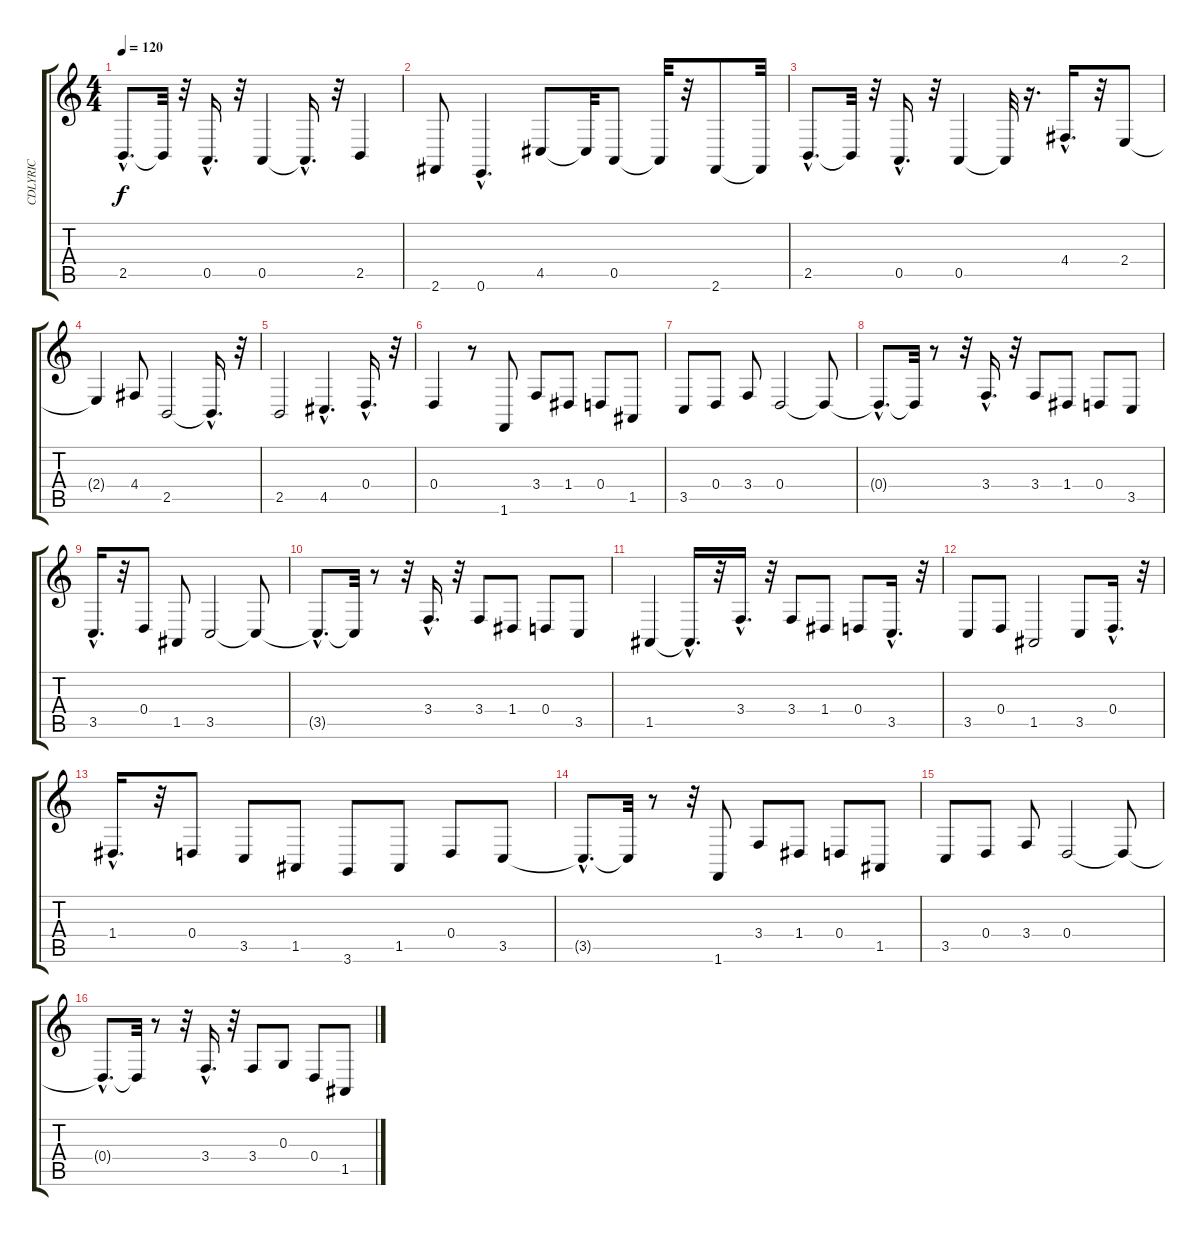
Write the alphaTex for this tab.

\track ("CDLYRIC" "CDLYRIC") {instrument clarinet}
\staff {score tabs}
\tuning (E4 B3 G3 D3 A2 E2) {hide}
\ts (4 4)
\tempo 120
\clef g2
\ks c
2.5{hac}.8{d dy f} 2.5{t}.32 r.32 0.5{hac}.16{d} r.32 0.5.4 0.5{hac t}.16{d} r.32 2.5.4 |
2.6.8 0.6{hac}.4{d} 4.5.8 4.5{t}.32 0.5.8 0.5{t}.32 r.32 2.6.8 2.6{t}.32 |
2.5{hac}.8{d} 2.5{t}.32 r.32 0.5{hac}.16{d} r.32 0.5.4 0.5{t}.32 r.16{d} 4.4{hac}.16{d} r.32 2.4.8 |
2.4{t}.4 4.4.8 2.5.2 2.5{hac t}.16{d} r.32 |
2.5.2 4.5{hac}.4{d} 0.4{hac}.16{d} r.32 |
0.4.4 r.8 1.6.8 3.4.8 1.4.8 0.4.8 1.5.8 |
3.5.8 0.4.8 3.4.8 0.4.2 0.4{t}.8 |
0.4{hac t}.8{d} 0.4{t}.32 r.8 r.32 3.4{hac}.16{d} r.32 3.4.8 1.4.8 0.4.8 3.5.8 |
3.5{hac}.16{d} r.32 0.4.8 1.5.8 3.5.2 3.5{t}.8 |
3.5{hac t}.8{d} 3.5{t}.32 r.8 r.32 3.4{hac}.16{d} r.32 3.4.8 1.4.8 0.4.8 3.5.8 |
1.5.4 1.5{hac t}.16{d} r.32 3.4{hac}.16{d} r.32 3.4.8 1.4.8 0.4.8 3.5{hac}.16{d} r.32 |
3.5.8 0.4.8 1.5.2 3.5.8 0.4{hac}.16{d} r.32 |
1.4{hac}.16{d} r.32 0.4.8 3.5.8 1.5.8 3.6.8 1.5.8 0.4.8 3.5.8 |
3.5{hac t}.8{d} 3.5{t}.32 r.8 r.32 1.6.8 3.4.8 1.4.8 0.4.8 1.5.8 |
3.5.8 0.4.8 3.4.8 0.4.2 0.4{t}.8 |
0.4{hac t}.8{d} 0.4{t}.32 r.8 r.32 3.4{hac}.16{d} r.32 3.4.8 0.3.8 0.4.8 1.5.8
